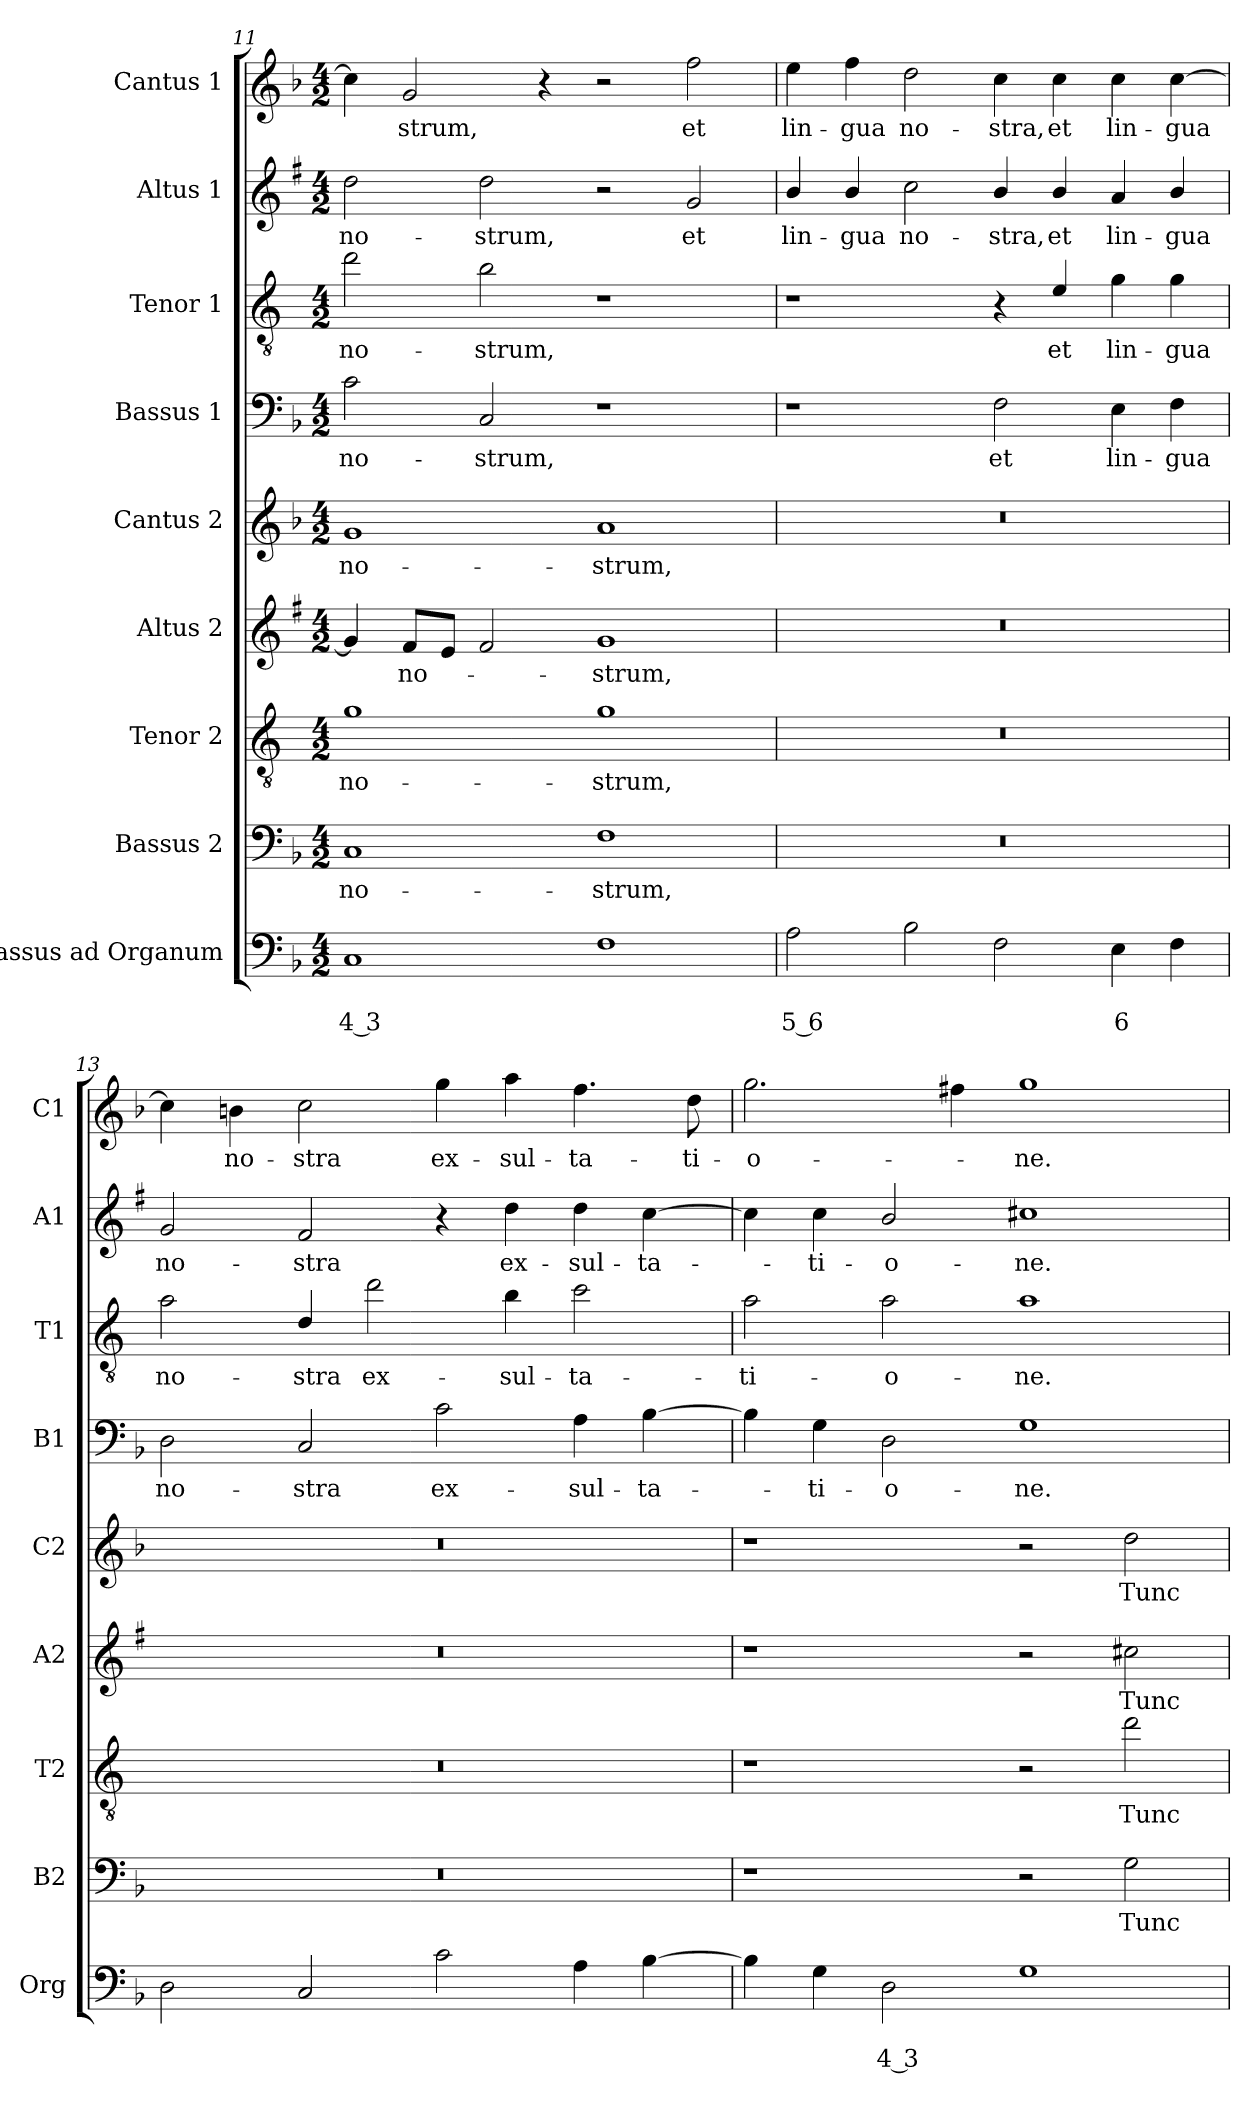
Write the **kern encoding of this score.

**kern	**text	**text	**kern	**text	**kern	**text	**kern	**text	**kern	**text	**kern	**text	**kern	**text	**kern	**text	**kern	**text
*part9	*part9	*part9	*part8	*part8	*part7	*part7	*part6	*part6	*part5	*part5	*part4	*part4	*part3	*part3	*part2	*part2	*part1	*part1
*staff9	*staff9	*staff9	*staff8	*staff8	*staff7	*staff7	*staff6	*staff6	*staff5	*staff5	*staff4	*staff4	*staff3	*staff3	*staff2	*staff2	*staff1	*staff1
*I"Bassus ad Organum	*	*	*I"Bassus 2	*	*I"Tenor 2	*	*I"Altus 2	*	*I"Cantus 2	*	*I"Bassus 1	*	*I"Tenor 1	*	*I"Altus 1	*	*I"Cantus 1	*
*I'Org	*	*	*I'B2	*	*I'T2	*	*I'A2	*	*I'C2	*	*I'B1	*	*I'T1	*	*I'A1	*	*I'C1	*
!!LO:PB:g=z
*clefF4	*	*	*clefF4	*	*clefGv2	*	*clefG2	*	*clefG2	*	*clefF4	*	*clefGv2	*	*clefG2	*	*clefG2	*
*	*	*	*	*	*ITrd4c7	*	*ITrd1c2	*	*	*	*	*	*ITrd4c7	*	*ITrd1c2	*	*	*
*k[b-]	*	*	*k[b-]	*	*k[b-]	*	*k[b-]	*	*k[b-]	*	*k[b-]	*	*k[b-]	*	*k[b-]	*	*k[b-]	*
*F:	*	*	*F:	*	*F:	*	*F:	*	*F:	*	*F:	*	*F:	*	*F:	*	*F:	*
*M4/2	*	*	*M4/2	*	*M4/2	*	*M4/2	*	*M4/2	*	*M4/2	*	*M4/2	*	*M4/2	*	*M4/2	*
=11	=11	=11	=11	=11	=11	=11	=11	=11	=11	=11	=11	=11	=11	=11	=11	=11	=11	=11
!	!	!LO:LY:b	!	!LO:LY:b	!	!LO:LY:b	!	!	!	!LO:LY:b	!	!LO:LY:b	!	!LO:LY:b	!	!LO:LY:b	!	!
1C	.	4 3	1C	no-	1c	no-	4f/]	.	1g	no-	2c\	no-	2g\	no-	2cc\	no-	4cc\]	.
!	!	!	!	!	!	!	!	!LO:LY:b	!	!	!	!	!	!	!	!	!	!LO:LY:b
.	.	.	.	.	.	.	8e/L	no-	.	.	.	.	.	.	.	.	2g/	-strum,
.	.	.	.	.	.	.	8d/J	.	.	.	.	.	.	.	.	.	.	.
!	!	!	!	!	!	!	!	!	!	!	!	!LO:LY:b	!	!LO:LY:b	!	!LO:LY:b	!	!
.	.	.	.	.	.	.	2e/	.	.	.	2C/	-strum,	2e\	-strum,	2cc\	-strum,	.	.
.	.	.	.	.	.	.	.	.	.	.	.	.	.	.	.	.	4r	.
!	!	!	!	!LO:LY:b	!	!LO:LY:b	!	!LO:LY:b	!	!LO:LY:b	!	!	!	!	!	!	!	!
1F	.	.	1F	-strum,	1c	-strum,	1f	-strum,	1a	-strum,	1r	.	1r	.	2r	.	2r	.
!	!	!	!	!	!	!	!	!	!	!	!	!	!	!	!	!LO:LY:b	!	!LO:LY:b
.	.	.	.	.	.	.	.	.	.	.	.	.	.	.	2f/	et	2ff\	et
=12	=12	=12	=12	=12	=12	=12	=12	=12	=12	=12	=12	=12	=12	=12	=12	=12	=12	=12
!	!	!LO:LY:b	!	!	!	!	!	!	!	!	!	!	!	!	!	!LO:LY:b	!	!LO:LY:b
2A\	.	5 6	0r	.	0r	.	0r	.	0r	.	1r	.	1r	.	4a/	lin-	4ee\	lin-
!	!	!	!	!	!	!	!	!	!	!	!	!	!	!	!	!LO:LY:b	!	!LO:LY:b
.	.	.	.	.	.	.	.	.	.	.	.	.	.	.	4a/	-gua	4ff\	-gua
!	!	!	!	!	!	!	!	!	!	!	!	!	!	!	!	!LO:LY:b	!	!LO:LY:b
2B-\	.	.	.	.	.	.	.	.	.	.	.	.	.	.	2b-\	no-	2dd\	no-
!	!	!	!	!	!	!	!	!	!	!	!	!LO:LY:b	!	!	!	!LO:LY:b	!	!LO:LY:b
2F\	.	.	.	.	.	.	.	.	.	.	2F\	et	4r	.	4a/	-stra,	4cc\	-stra,
!	!	!	!	!	!	!	!	!	!	!	!	!	!	!LO:LY:b	!	!LO:LY:b	!	!LO:LY:b
.	.	.	.	.	.	.	.	.	.	.	.	.	4A/	et	4a/	et	4cc\	et
!	!	!LO:LY:b	!	!	!	!	!	!	!	!	!	!LO:LY:b	!	!LO:LY:b	!	!LO:LY:b	!	!LO:LY:b
4E\	.	6	.	.	.	.	.	.	.	.	4E\	lin-	4c\	lin-	4g/	lin-	4cc\	lin-
!	!	!	!	!	!	!	!	!	!	!	!	!LO:LY:b	!	!LO:LY:b	!	!LO:LY:b	!	!LO:LY:b
4F\	.	.	.	.	.	.	.	.	.	.	4F\	-gua	4c\	-gua	4a/	-gua	[4cc\	-gua
=13	=13	=13	=13	=13	=13	=13	=13	=13	=13	=13	=13	=13	=13	=13	=13	=13	=13	=13
!	!	!	!	!	!	!	!	!	!	!	!	!LO:LY:b	!	!LO:LY:b	!	!LO:LY:b	!	!
2D\	.	.	0r	.	0r	.	0r	.	0r	.	2D\	no-	2d\	no-	2f/	no-	4cc\]	.
!	!	!	!	!	!	!	!	!	!	!	!	!	!	!	!	!	!	!LO:LY:b
.	.	.	.	.	.	.	.	.	.	.	.	.	.	.	.	.	4bn\	no-
!	!	!	!	!	!	!	!	!	!	!	!	!LO:LY:b	!	!LO:LY:b	!	!LO:LY:b	!	!LO:LY:b
2C/	.	.	.	.	.	.	.	.	.	.	2C/	-stra	4G/	-stra	2e/	-stra	2cc\	-stra
!	!	!	!	!	!	!	!	!	!	!	!	!	!	!LO:LY:b	!	!	!	!
.	.	.	.	.	.	.	.	.	.	.	.	.	2g\	ex-	.	.	.	.
!	!	!	!	!	!	!	!	!	!	!	!	!LO:LY:b	!	!	!	!	!	!LO:LY:b
2c\	.	.	.	.	.	.	.	.	.	.	2c\	ex-	.	.	4r	.	4gg\	ex-
!	!	!	!	!	!	!	!	!	!	!	!	!	!	!LO:LY:b	!	!LO:LY:b	!	!LO:LY:b
.	.	.	.	.	.	.	.	.	.	.	.	.	4e\	-sul-	4cc\	ex-	4aa\	-sul-
!	!	!	!	!	!	!	!	!	!	!	!	!LO:LY:b	!	!LO:LY:b	!	!LO:LY:b	!	!LO:LY:b
4A\	.	.	.	.	.	.	.	.	.	.	4A\	-sul-	2f\	-ta-	4cc\	-sul-	4.ff\	-ta-
!	!	!	!	!	!	!	!	!	!	!	!	!LO:LY:b	!	!	!	!LO:LY:b	!	!
[4B-\	.	.	.	.	.	.	.	.	.	.	[4B-\	-ta-	.	.	[4b-\	-ta-	.	.
!	!	!	!	!	!	!	!	!	!	!	!	!	!	!	!	!	!	!LO:LY:b
.	.	.	.	.	.	.	.	.	.	.	.	.	.	.	.	.	8dd\	-ti-
=14	=14	=14	=14	=14	=14	=14	=14	=14	=14	=14	=14	=14	=14	=14	=14	=14	=14	=14
!	!	!	!	!	!	!	!	!	!	!	!	!	!	!LO:LY:b	!	!	!	!LO:LY:b
4B-\]	.	.	1r	.	1r	.	1r	.	1r	.	4B-\]	.	2d\	-ti-	4b-\]	.	2.gg\	-o-
!	!	!	!	!	!	!	!	!	!	!	!	!LO:LY:b	!	!	!	!LO:LY:b	!	!
4G\	.	.	.	.	.	.	.	.	.	.	4G\	-ti-	.	.	4b-\	-ti-	.	.
!	!	!LO:LY:b	!	!	!	!	!	!	!	!	!	!LO:LY:b	!	!LO:LY:b	!	!LO:LY:b	!	!
2D\	.	4 3	.	.	.	.	.	.	.	.	2D\	-o-	2d\	-o-	2a/	-o-	.	.
.	.	.	.	.	.	.	.	.	.	.	.	.	.	.	.	.	4ff#X\	.
!	!	!	!	!	!	!	!	!	!	!	!	!LO:LY:b	!	!LO:LY:b	!	!LO:LY:b	!	!LO:LY:b
1G	.	.	2r	.	2r	.	2r	.	2r	.	1G	-ne.	1d	-ne.	1bn	-ne.	1gg	-ne.
!	!	!	!	!LO:LY:b	!	!LO:LY:b	!	!LO:LY:b	!	!LO:LY:b	!	!	!	!	!	!	!	!
.	.	.	2G\	Tunc	2g\	Tunc	2bn\	Tunc	2dd\	Tunc	.	.	.	.	.	.	.	.
=	=	=	=	=	=	=	=	=	=	=	=	=	=	=	=	=	=	=
*-	*-	*-	*-	*-	*-	*-	*-	*-	*-	*-	*-	*-	*-	*-	*-	*-	*-	*-
